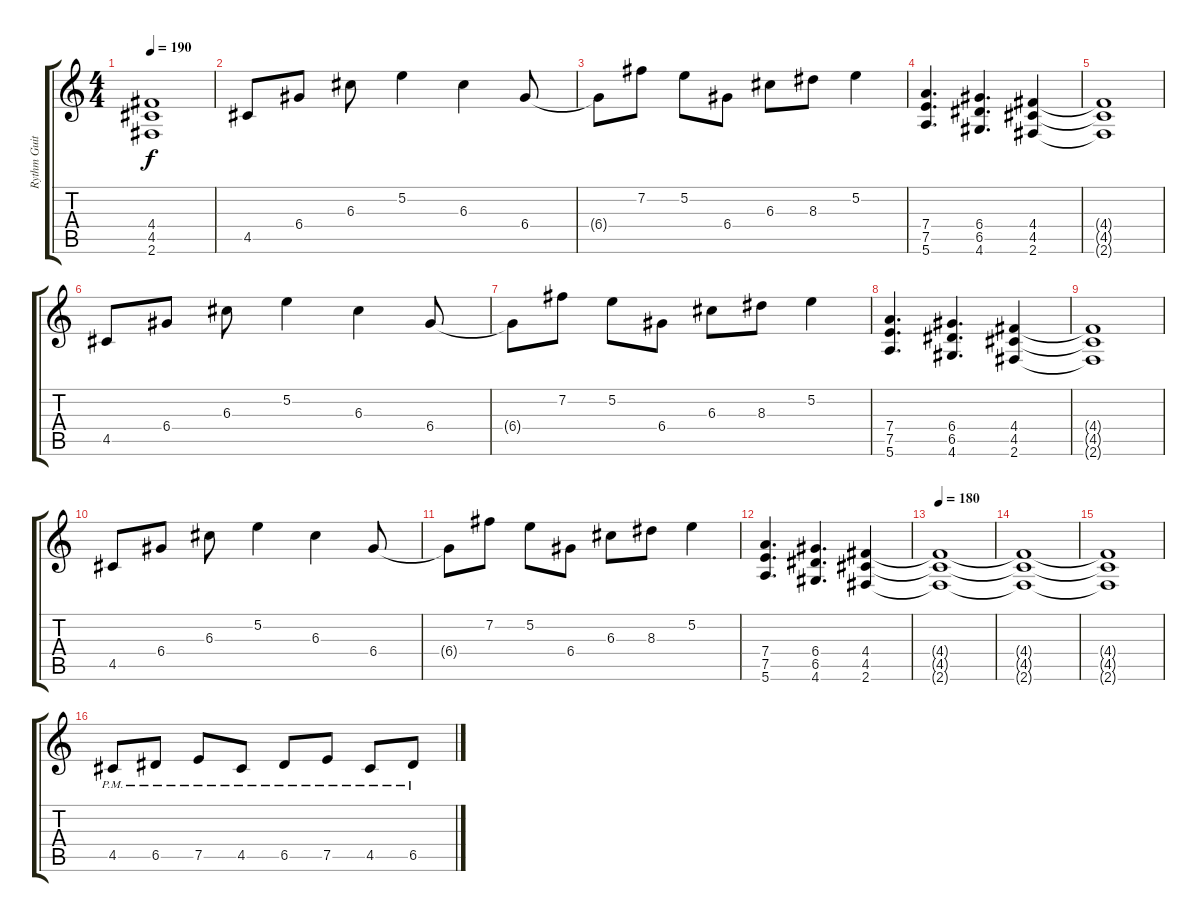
\track ("Rythm Guitar 1" "Rythm Guit") {instrument distortionguitar}
\staff {score tabs}
\tuning (E4 B3 G3 D3 A2 E2) {hide}
\ts (4 4)
\tempo 190
\clef g2
\ks c
(4.4{t} 4.5{t} 2.6{t}).1{dy f} |
4.5.8{instrument acousticguitarsteel} 6.4.8 6.3.8 5.2.4 6.3.4 6.4.8 |
6.4{t}.8 7.2.8 5.2.8 6.4.8 6.3.8 8.3.8 5.2.4 |
(7.4 7.5 5.6).4{d instrument distortionguitar} (6.4 6.5 4.6).4{d} (4.4 4.5 2.6).4 |
(4.4{t} 4.5{t} 2.6{t}).1 |
4.5.8{instrument acousticguitarsteel} 6.4.8 6.3.8 5.2.4 6.3.4 6.4.8 |
6.4{t}.8 7.2.8 5.2.8 6.4.8 6.3.8 8.3.8 5.2.4 |
(7.4 7.5 5.6).4{d instrument distortionguitar} (6.4 6.5 4.6).4{d} (4.4 4.5 2.6).4 |
(4.4{t} 4.5{t} 2.6{t}).1 |
4.5.8{instrument acousticguitarsteel} 6.4.8 6.3.8 5.2.4 6.3.4 6.4.8 |
6.4{t}.8 7.2.8 5.2.8 6.4.8 6.3.8 8.3.8 5.2.4 |
(7.4 7.5 5.6).4{d volume 16 instrument distortionguitar} (6.4 6.5 4.6).4{d} (4.4 4.5 2.6).4 |
\tempo 180
(4.4{t} 4.5{t} 2.6{t}).1 |
(4.4{t} 4.5{t} 2.6{t}).1 |
(4.4{t} 4.5{t} 2.6{t}).1 |
4.5{pm}.8 6.5{pm}.8 7.5{pm}.8 4.5{pm}.8 6.5{pm}.8 7.5{pm}.8 4.5{pm}.8 6.5{pm}.8
